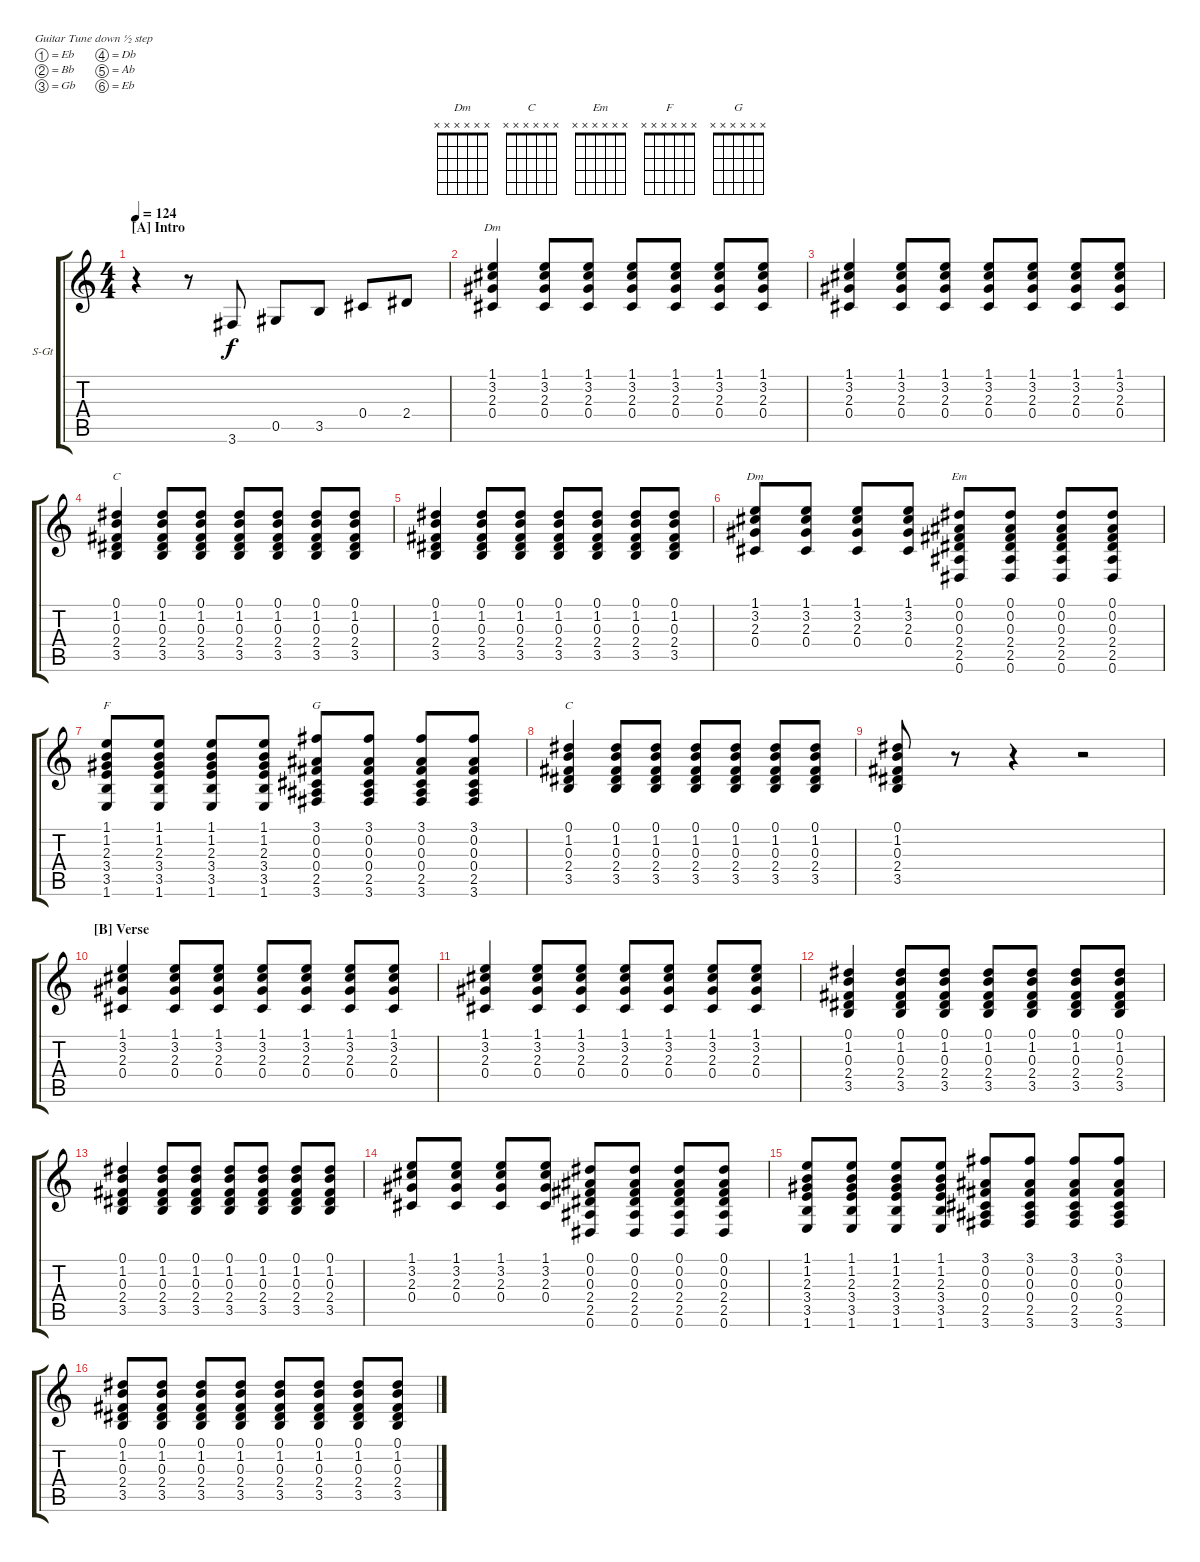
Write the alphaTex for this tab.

\bracketExtendMode groupsimilarinstruments
\firstSystemTrackNameOrientation horizontal
\otherSystemsTrackNameOrientation horizontal
\track ("Gt 1" "S-Gt") {instrument acousticguitarsteel}
\staff {score tabs}
\tuning (Eb4 Bb3 Gb3 Db3 Ab2 Eb2)
\chord ("Dm" x x x x x x)
\chord ("C" x x x x x x)
\chord ("Em" x x x x x x)
\chord ("F" x x x x x x)
\chord ("G" x x x x x x)
\ts (4 4)
\section ("A" "Intro")
\tempo 124
\clef g2
\scale
1.06936
\ks c
r.4{dy f instrument acousticguitarsteel} r.8 3.6.8 0.5.8 3.5.8 0.4.8 2.4.8 |
\scale
0.930643 (1.1 3.2 2.3 0.4).4{ch "Dm"} (1.1 3.2 2.3 0.4).8 (1.1 3.2 2.3 0.4).8 (1.1 3.2 2.3 0.4).8 (1.1 3.2 2.3 0.4).8 (1.1 3.2 2.3 0.4).8 (1.1 3.2 2.3 0.4).8 |
\scale
1.03909 (1.1 3.2 2.3 0.4).4 (1.1 3.2 2.3 0.4).8 (1.1 3.2 2.3 0.4).8 (1.1 3.2 2.3 0.4).8 (1.1 3.2 2.3 0.4).8 (1.1 3.2 2.3 0.4).8 (1.1 3.2 2.3 0.4).8 |
\scale
0.960908 (3.5 2.4 1.2 0.3 0.1).4{ch "C"} (3.5 2.4 1.2 0.3 0.1).8 (3.5 2.4 1.2 0.3 0.1).8 (3.5 2.4 1.2 0.3 0.1).8 (3.5 2.4 1.2 0.3 0.1).8 (3.5 2.4 1.2 0.3 0.1).8 (3.5 2.4 1.2 0.3 0.1).8 |
\scale
1.03909 (3.5 2.4 1.2 0.3 0.1).4 (3.5 2.4 1.2 0.3 0.1).8 (3.5 2.4 1.2 0.3 0.1).8 (3.5 2.4 1.2 0.3 0.1).8 (3.5 2.4 1.2 0.3 0.1).8 (3.5 2.4 1.2 0.3 0.1).8 (3.5 2.4 1.2 0.3 0.1).8 |
\scale
0.960908 (1.1 3.2 2.3 0.4).8{ch "Dm"} (1.1 3.2 2.3 0.4).8 (1.1 3.2 2.3 0.4).8 (1.1 3.2 2.3 0.4).8 (0.6 0.1 0.2 0.3 2.5 2.4).8{ch "Em"} (0.6 0.1 0.2 0.3 2.5 2.4).8 (0.6 0.1 0.2 0.3 2.5 2.4).8 (0.6 0.1 0.2 0.3 2.5 2.4).8 |
\scale
1.03909 (1.6 3.5 3.4 2.3 1.2 1.1).8{ch "F"} (1.6 3.5 3.4 2.3 1.2 1.1).8 (1.6 3.5 3.4 2.3 1.2 1.1).8 (1.6 3.5 3.4 2.3 1.2 1.1).8 (3.6 2.5 3.1 0.4 0.3 0.2).8{ch "G"} (3.6 2.5 3.1 0.4 0.3 0.2).8 (3.6 2.5 3.1 0.4 0.3 0.2).8 (3.6 2.5 3.1 0.4 0.3 0.2).8 |
\scale
0.960908 (3.5 2.4 1.2 0.3 0.1).4{ch "C"} (3.5 2.4 1.2 0.3 0.1).8 (3.5 2.4 1.2 0.3 0.1).8 (3.5 2.4 1.2 0.3 0.1).8 (3.5 2.4 1.2 0.3 0.1).8 (3.5 2.4 1.2 0.3 0.1).8 (3.5 2.4 1.2 0.3 0.1).8 |
\scale
1.03909 (3.5 2.4 1.2 0.3 0.1).8 r.8 r.4 r.2 |
\section ("B" "Verse")
\scale
0.960908 (1.1 3.2 2.3 0.4).4 (1.1 3.2 2.3 0.4).8 (1.1 3.2 2.3 0.4).8 (1.1 3.2 2.3 0.4).8 (1.1 3.2 2.3 0.4).8 (1.1 3.2 2.3 0.4).8 (1.1 3.2 2.3 0.4).8 |
\scale
1.03909 (1.1 3.2 2.3 0.4).4 (1.1 3.2 2.3 0.4).8 (1.1 3.2 2.3 0.4).8 (1.1 3.2 2.3 0.4).8 (1.1 3.2 2.3 0.4).8 (1.1 3.2 2.3 0.4).8 (1.1 3.2 2.3 0.4).8 |
\scale
0.960908 (3.5 2.4 1.2 0.3 0.1).4 (3.5 2.4 1.2 0.3 0.1).8 (3.5 2.4 1.2 0.3 0.1).8 (3.5 2.4 1.2 0.3 0.1).8 (3.5 2.4 1.2 0.3 0.1).8 (3.5 2.4 1.2 0.3 0.1).8 (3.5 2.4 1.2 0.3 0.1).8 |
\scale
1.03909 (3.5 2.4 1.2 0.3 0.1).4 (3.5 2.4 1.2 0.3 0.1).8 (3.5 2.4 1.2 0.3 0.1).8 (3.5 2.4 1.2 0.3 0.1).8 (3.5 2.4 1.2 0.3 0.1).8 (3.5 2.4 1.2 0.3 0.1).8 (3.5 2.4 1.2 0.3 0.1).8 |
\scale
0.960908 (1.1 3.2 2.3 0.4).8 (1.1 3.2 2.3 0.4).8 (1.1 3.2 2.3 0.4).8 (1.1 3.2 2.3 0.4).8 (0.6 0.1 0.2 0.3 2.5 2.4).8 (0.6 0.1 0.2 0.3 2.5 2.4).8 (0.6 0.1 0.2 0.3 2.5 2.4).8 (0.6 0.1 0.2 0.3 2.5 2.4).8 |
\scale
1.03909 (1.6 3.5 3.4 2.3 1.2 1.1).8 (1.6 3.5 3.4 2.3 1.2 1.1).8 (1.6 3.5 3.4 2.3 1.2 1.1).8 (1.6 3.5 3.4 2.3 1.2 1.1).8 (3.6 2.5 3.1 0.4 0.3 0.2).8 (3.6 2.5 3.1 0.4 0.3 0.2).8 (3.6 2.5 3.1 0.4 0.3 0.2).8 (3.6 2.5 3.1 0.4 0.3 0.2).8 |
\scale
0.960908 (3.5 2.4 1.2 0.3 0.1).8 (3.5 2.4 1.2 0.3 0.1).8 (3.5 2.4 1.2 0.3 0.1).8 (3.5 2.4 1.2 0.3 0.1).8 (3.5 2.4 1.2 0.3 0.1).8 (3.5 2.4 1.2 0.3 0.1).8 (3.5 2.4 1.2 0.3 0.1).8 (3.5 2.4 1.2 0.3 0.1).8
